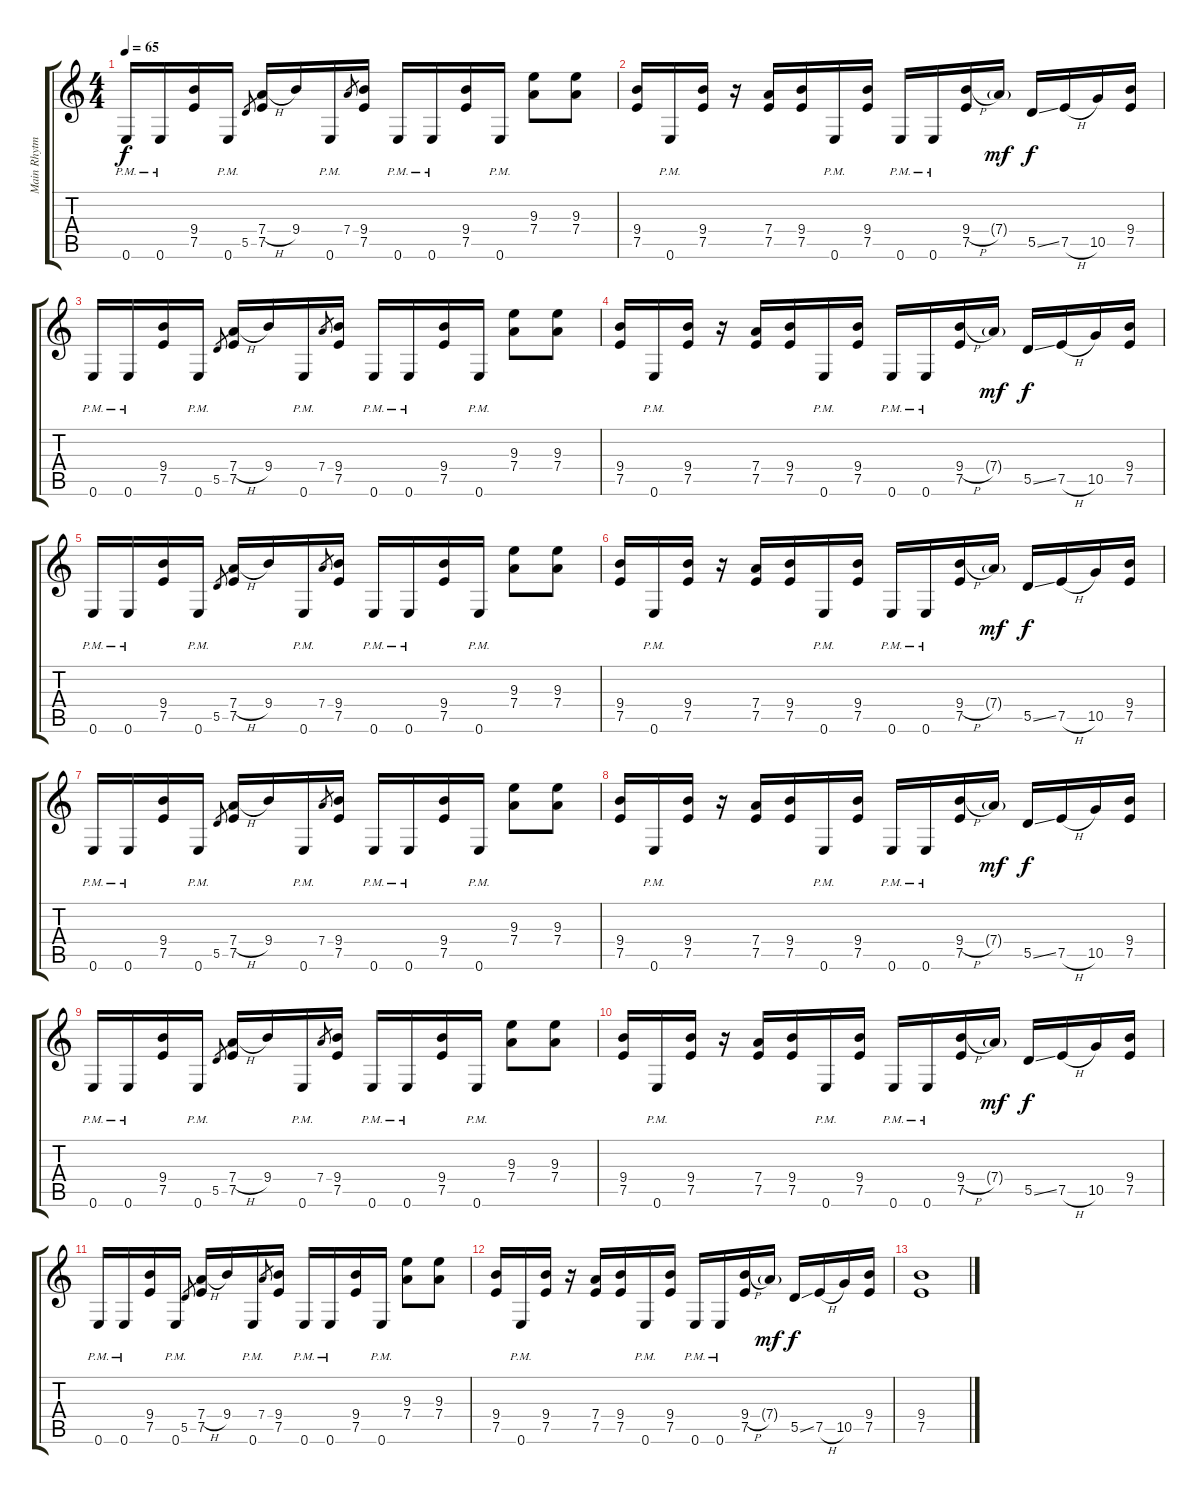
\track ("Main Rhytm" "Main Rhytm") {instrument overdrivenguitar}
\staff {score tabs}
\tuning (E4 B3 G3 D3 A2 E2) {hide}
\ts (4 4)
\tempo 65
\clef g2
\ks c
0.6{pm}.16{dy f} 0.6{pm}.16 (9.4 7.5).16 0.6{pm}.16 5.5.8{gr} (7.4{h} 7.5).16 9.4.16 0.6{pm}.16 7.4.8{gr} (9.4 7.5).16 0.6{pm}.16 0.6{pm}.16 (9.4 7.5).16 0.6{pm}.16 (9.3 7.4).8 (9.3 7.4).8 |
(9.4 7.5).16 0.6{pm}.16 (9.4 7.5).16 r.16 (7.4 7.5).16 (9.4 7.5).16 0.6{pm}.16 (9.4 7.5).16 0.6{pm}.16 0.6{pm}.16 (9.4{h} 7.5).16 7.4{g}.16{dy mf} 5.5{ss}.16{dy f} 7.5{h}.16 10.5.16 (9.4 7.5).16 |
0.6{pm}.16 0.6{pm}.16 (9.4 7.5).16 0.6{pm}.16 5.5.8{gr} (7.4{h} 7.5).16 9.4.16 0.6{pm}.16 7.4.8{gr} (9.4 7.5).16 0.6{pm}.16 0.6{pm}.16 (9.4 7.5).16 0.6{pm}.16 (9.3 7.4).8 (9.3 7.4).8 |
(9.4 7.5).16 0.6{pm}.16 (9.4 7.5).16 r.16 (7.4 7.5).16 (9.4 7.5).16 0.6{pm}.16 (9.4 7.5).16 0.6{pm}.16 0.6{pm}.16 (9.4{h} 7.5).16 7.4{g}.16{dy mf} 5.5{ss}.16{dy f} 7.5{h}.16 10.5.16 (9.4 7.5).16 |
0.6{pm}.16 0.6{pm}.16 (9.4 7.5).16 0.6{pm}.16 5.5.8{gr} (7.4{h} 7.5).16 9.4.16 0.6{pm}.16 7.4.8{gr} (9.4 7.5).16 0.6{pm}.16 0.6{pm}.16 (9.4 7.5).16 0.6{pm}.16 (9.3 7.4).8 (9.3 7.4).8 |
(9.4 7.5).16 0.6{pm}.16 (9.4 7.5).16 r.16 (7.4 7.5).16 (9.4 7.5).16 0.6{pm}.16 (9.4 7.5).16 0.6{pm}.16 0.6{pm}.16 (9.4{h} 7.5).16 7.4{g}.16{dy mf} 5.5{ss}.16{dy f} 7.5{h}.16 10.5.16 (9.4 7.5).16 |
0.6{pm}.16 0.6{pm}.16 (9.4 7.5).16 0.6{pm}.16 5.5.8{gr} (7.4{h} 7.5).16 9.4.16 0.6{pm}.16 7.4.8{gr} (9.4 7.5).16 0.6{pm}.16 0.6{pm}.16 (9.4 7.5).16 0.6{pm}.16 (9.3 7.4).8 (9.3 7.4).8 |
(9.4 7.5).16 0.6{pm}.16 (9.4 7.5).16 r.16 (7.4 7.5).16 (9.4 7.5).16 0.6{pm}.16 (9.4 7.5).16 0.6{pm}.16 0.6{pm}.16 (9.4{h} 7.5).16 7.4{g}.16{dy mf} 5.5{ss}.16{dy f} 7.5{h}.16 10.5.16 (9.4 7.5).16 |
0.6{pm}.16 0.6{pm}.16 (9.4 7.5).16 0.6{pm}.16 5.5.8{gr} (7.4{h} 7.5).16 9.4.16 0.6{pm}.16 7.4.8{gr} (9.4 7.5).16 0.6{pm}.16 0.6{pm}.16 (9.4 7.5).16 0.6{pm}.16 (9.3 7.4).8 (9.3 7.4).8 |
(9.4 7.5).16 0.6{pm}.16 (9.4 7.5).16 r.16 (7.4 7.5).16 (9.4 7.5).16 0.6{pm}.16 (9.4 7.5).16 0.6{pm}.16 0.6{pm}.16 (9.4{h} 7.5).16 7.4{g}.16{dy mf} 5.5{ss}.16{dy f} 7.5{h}.16 10.5.16 (9.4 7.5).16 |
0.6{pm}.16 0.6{pm}.16 (9.4 7.5).16 0.6{pm}.16 5.5.8{gr} (7.4{h} 7.5).16 9.4.16 0.6{pm}.16 7.4.8{gr} (9.4 7.5).16 0.6{pm}.16 0.6{pm}.16 (9.4 7.5).16 0.6{pm}.16 (9.3 7.4).8 (9.3 7.4).8 |
(9.4 7.5).16 0.6{pm}.16 (9.4 7.5).16 r.16 (7.4 7.5).16 (9.4 7.5).16 0.6{pm}.16 (9.4 7.5).16 0.6{pm}.16 0.6{pm}.16 (9.4{h} 7.5).16 7.4{g}.16{dy mf} 5.5{ss}.16{dy f} 7.5{h}.16 10.5.16 (9.4 7.5).16 |
(9.4 7.5).1
